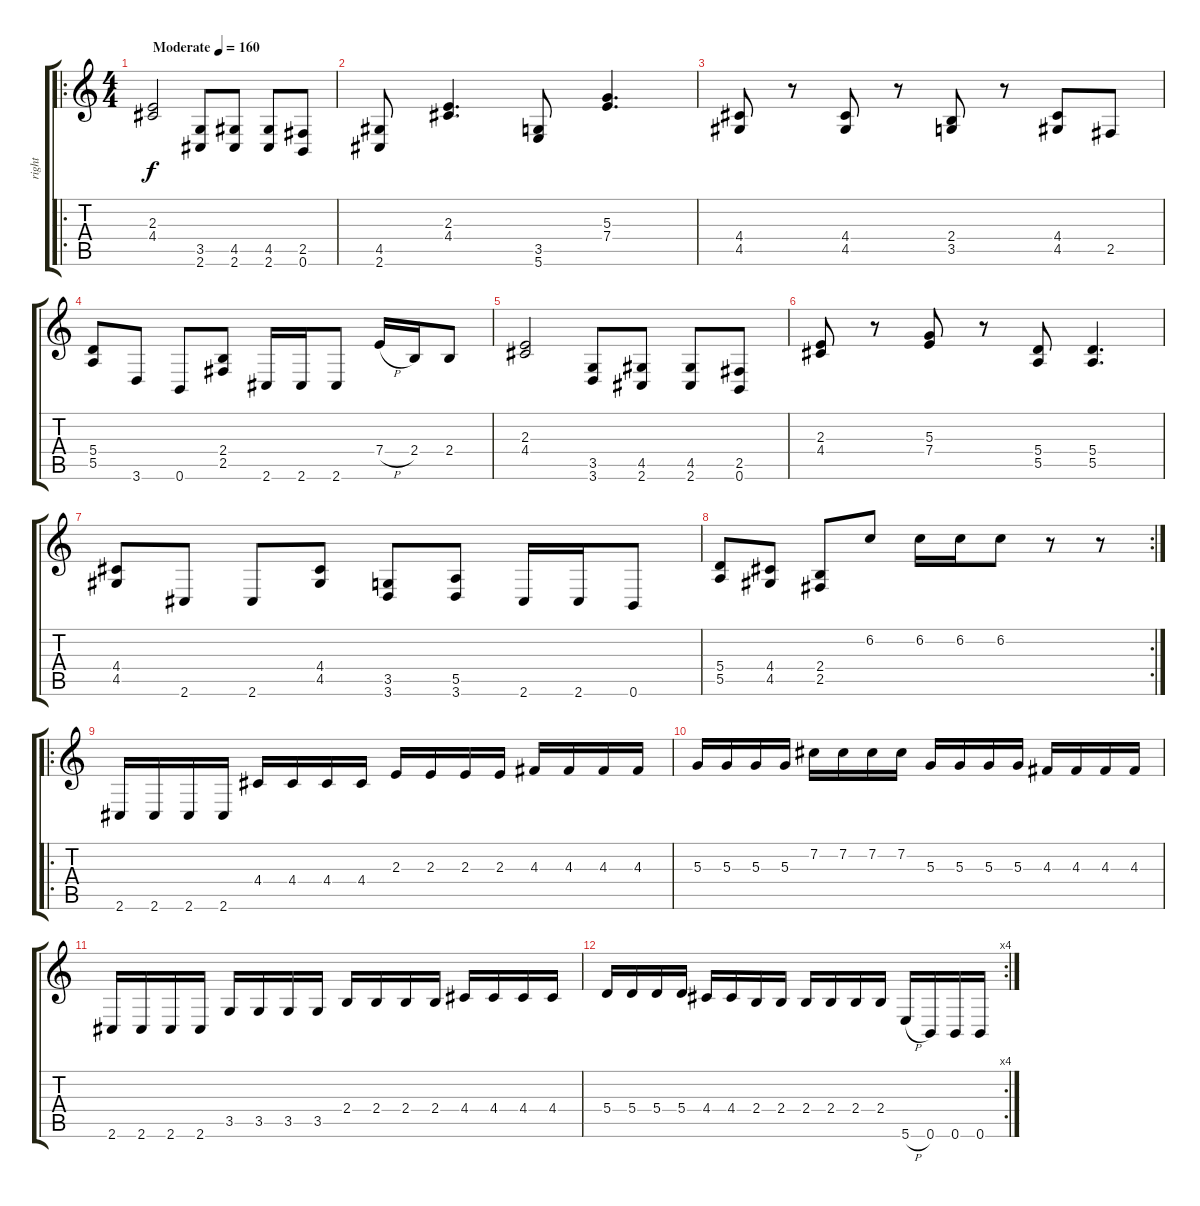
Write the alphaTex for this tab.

\track ("right" "right") {instrument distortionguitar}
\staff {score tabs}
\tuning (B3 Gb3 D3 A2 E2 B1) {hide}
\ro
\ts (4 4)
\tempo (160 "Moderate")
\clef g2
\ks c
(2.3 4.4).2{dy f instrument distortionguitar} (3.5 2.6).8 (4.5 2.6).8 (4.5 2.6).8 (2.5 0.6).8 |
(4.5 2.6).8 (2.3 4.4).4{d} (3.5 5.6).8 (5.3 7.4).4{d} |
(4.4 4.5).8 r.8 (4.4 4.5).8 r.8 (2.4 3.5).8 r.8 (4.4 4.5).8 2.5.8 |
(5.4 5.5).8 3.6.8 0.6.8 (2.4 2.5).8 2.6.16 2.6.16 2.6.8 7.4{h}.16 2.4.16 2.4.8 |
(2.3 4.4).2 (3.5 3.6).8 (4.5 2.6).8 (4.5 2.6).8 (2.5 0.6).8 |
(2.3 4.4).8 r.8 (5.3 7.4).8 r.8 (5.4 5.5).8 (5.4 5.5).4{d} |
(4.4 4.5).8 2.6.8 2.6.8 (4.4 4.5).8 (3.5 3.6).8 (5.5 3.6).8 2.6.16 2.6.16 0.6.8 |
\rc 2
(5.4 5.5).8 (4.4 4.5).8 (2.4 2.5).8 6.2.8 6.2.16 6.2.16 6.2.8 r.8 r.8 |
\ro
2.6.16 2.6.16 2.6.16 2.6.16 4.4.16 4.4.16 4.4.16 4.4.16 2.3.16 2.3.16 2.3.16 2.3.16 4.3.16 4.3.16 4.3.16 4.3.16 |
5.3.16 5.3.16 5.3.16 5.3.16 7.2.16 7.2.16 7.2.16 7.2.16 5.3.16 5.3.16 5.3.16 5.3.16 4.3.16 4.3.16 4.3.16 4.3.16 |
2.6.16 2.6.16 2.6.16 2.6.16 3.5.16 3.5.16 3.5.16 3.5.16 2.4.16 2.4.16 2.4.16 2.4.16 4.4.16 4.4.16 4.4.16 4.4.16 |
\rc 4
5.4.16 5.4.16 5.4.16 5.4.16 4.4.16 4.4.16 2.4.16 2.4.16 2.4.16 2.4.16 2.4.16 2.4.16 5.6{h}.16 0.6.16 0.6.16 0.6.16
